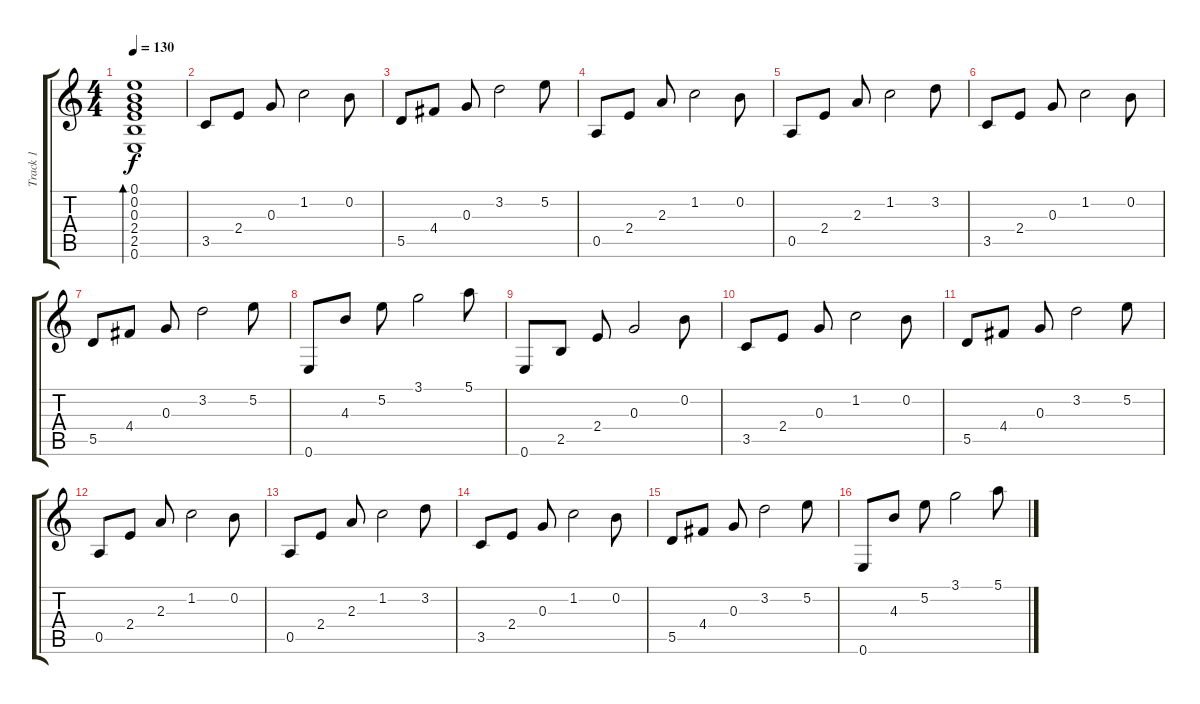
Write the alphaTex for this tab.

\track ("Track 1" "Track 1") {instrument acousticguitarsteel}
\staff {score tabs}
\tuning (E4 B3 G3 D3 A2 E2) {hide}
\ts (4 4)
\tempo 130
\clef g2
\ks c
(0.1 0.2 0.3 2.4 2.5 0.6).1{bd 240 dy f} |
3.5.8 2.4.8 0.3.8 1.2.2 0.2.8 |
5.5.8 4.4.8 0.3.8 3.2.2 5.2.8 |
0.5.8 2.4.8 2.3.8 1.2.2 0.2.8 |
0.5.8 2.4.8 2.3.8 1.2.2 3.2.8 |
3.5.8 2.4.8 0.3.8 1.2.2 0.2.8 |
5.5.8 4.4.8 0.3.8 3.2.2 5.2.8 |
0.6.8 4.3.8 5.2.8 3.1.2 5.1.8 |
0.6.8 2.5.8 2.4.8 0.3.2 0.2.8 |
3.5.8 2.4.8 0.3.8 1.2.2 0.2.8 |
5.5.8 4.4.8 0.3.8 3.2.2 5.2.8 |
0.5.8 2.4.8 2.3.8 1.2.2 0.2.8 |
0.5.8 2.4.8 2.3.8 1.2.2 3.2.8 |
3.5.8 2.4.8 0.3.8 1.2.2 0.2.8 |
5.5.8 4.4.8 0.3.8 3.2.2 5.2.8 |
0.6.8 4.3.8 5.2.8 3.1.2 5.1.8
